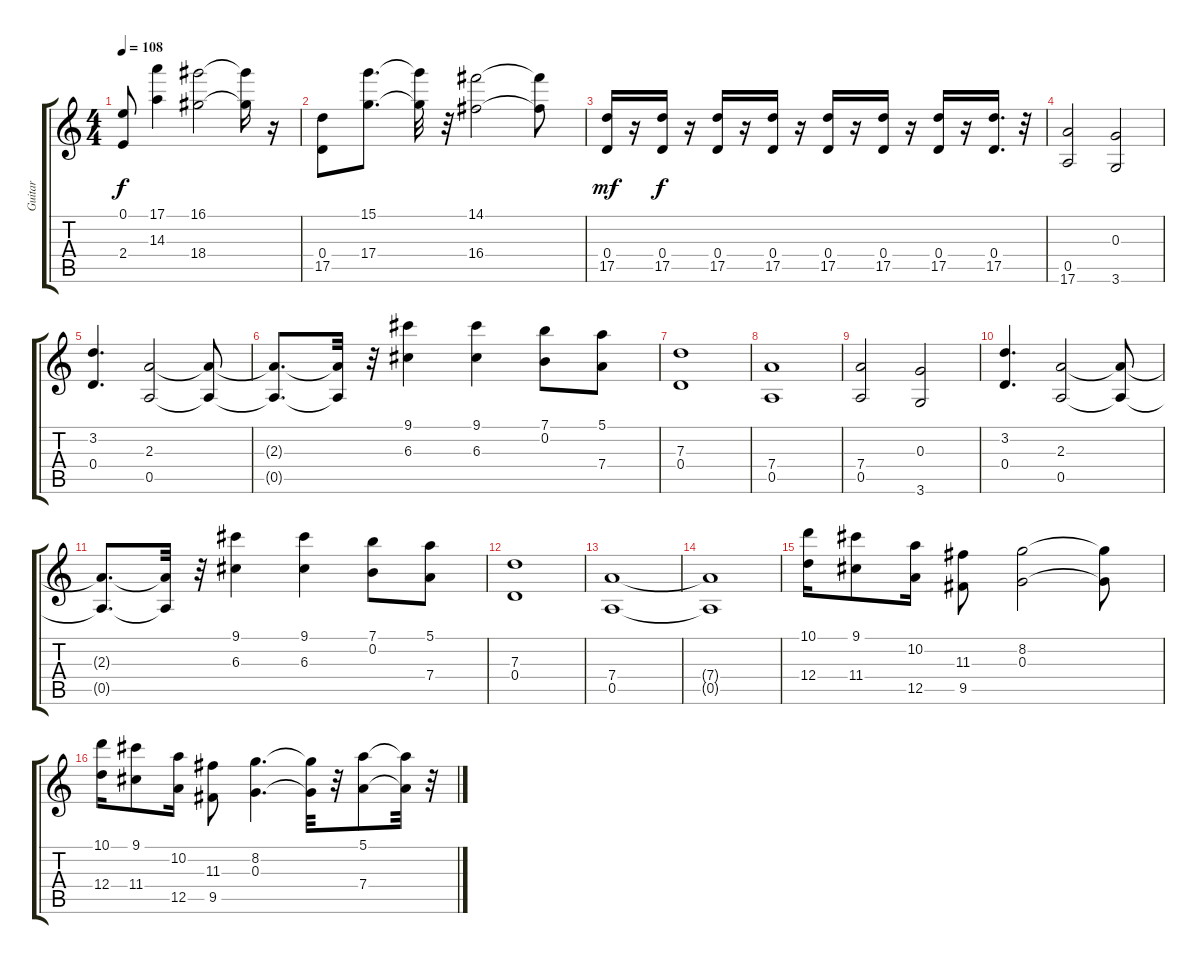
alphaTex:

\track ("Guitar         " "Guitar    ") {instrument distortionguitar}
\staff {score tabs}
\tuning (E4 B3 G3 D3 A2 E2) {hide}
\ts (4 4)
\tempo 108
\clef g2
\ks c
(0.1 2.4).8{dy f} (17.1 14.3).4 (16.1 18.4).2 (16.1{t} 18.4{t}).16 r.16 |
(0.4 17.5).8 (15.1 17.4).8{d} (15.1{t} 17.4{t}).32 r.32 (14.1 16.4).2 (14.1{t} 16.4{t}).8 |
(0.4 17.5).16{dy mf} r.16 (0.4 17.5).16{dy f} r.16 (0.4 17.5).16 r.16 (0.4 17.5).16 r.16 (0.4 17.5).16 r.16 (0.4 17.5).16 r.16 (0.4 17.5).16 r.16 (0.4 17.5).16{d} r.32 |
(0.5 17.6).2 (0.3 3.6).2 |
(3.2 0.4).4{d} (2.3 0.5).2 (2.3{t} 0.5{t}).8 |
(2.3{t} 0.5{t}).8{d} (2.3{t} 0.5{t}).32 r.32 (9.1 6.3).4 (9.1 6.3).4 (7.1 0.2).8 (5.1 7.4).8 |
(7.3 0.4).1 |
(7.4 0.5).1 |
(7.4 0.5).2 (0.3 3.6).2 |
(3.2 0.4).4{d} (2.3 0.5).2 (2.3{t} 0.5{t}).8 |
(2.3{t} 0.5{t}).8{d} (2.3{t} 0.5{t}).32 r.32 (9.1 6.3).4 (9.1 6.3).4 (7.1 0.2).8 (5.1 7.4).8 |
(7.3 0.4).1 |
(7.4 0.5).1 |
(7.4{t} 0.5{t}).1 |
(10.1 12.4).16 (9.1 11.4).8 (10.2 12.5).16 (11.3 9.5).8 (8.2 0.3).2 (8.2{t} 0.3{t}).8 |
(10.1 12.4).16 (9.1 11.4).8 (10.2 12.5).16 (11.3 9.5).8 (8.2 0.3).4{d} (8.2{t} 0.3{t}).32 r.32 (5.1 7.4).8 (5.1{t} 7.4{t}).32 r.32
